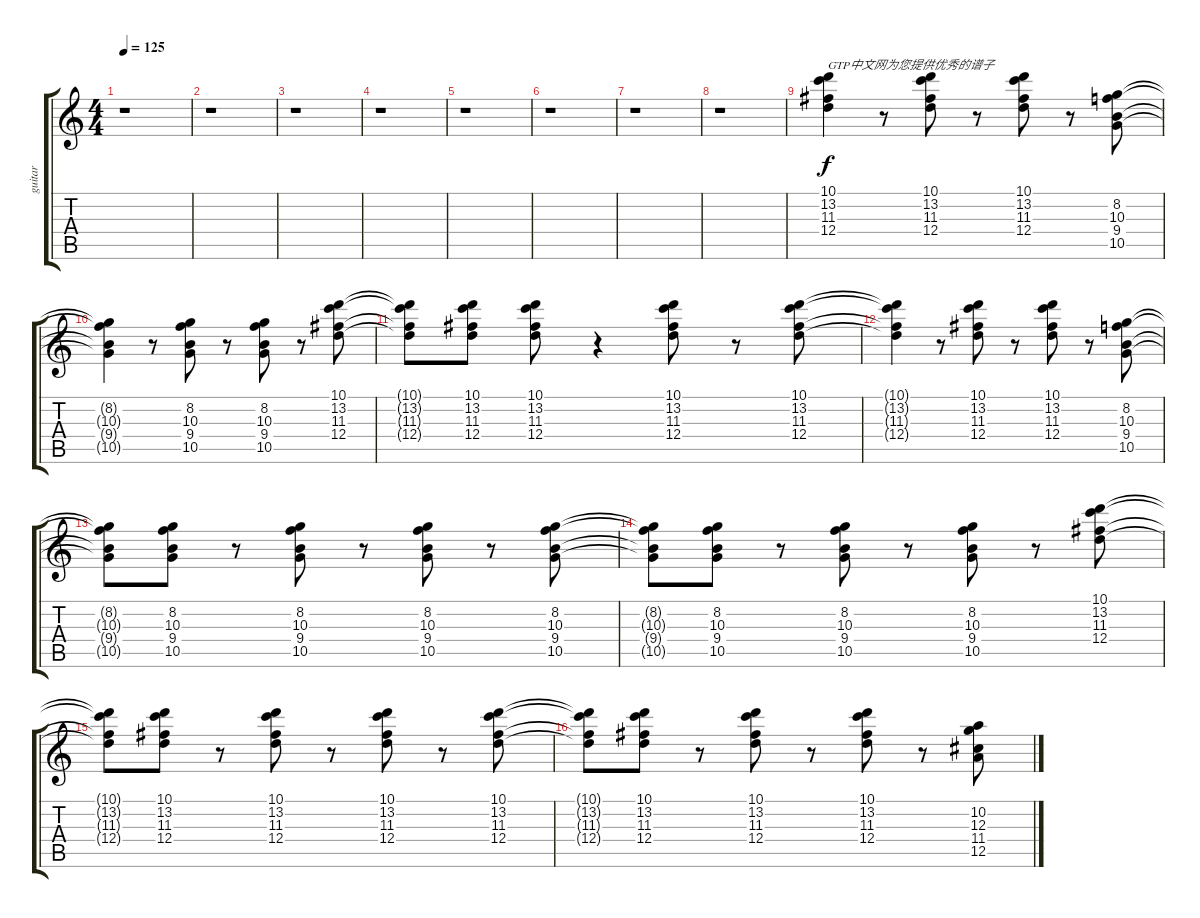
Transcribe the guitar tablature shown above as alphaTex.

\track ("guitar" "guitar") {instrument electricguitarjazz}
\staff {score tabs}
\tuning (E4 B3 G3 D3 A2 E2) {hide}
\ts (4 4)
\tempo 125
\clef g2
\ks c
r.1{dy f instrument electricguitarjazz} |
r.1 |
r.1 |
r.1 |
r.1 |
r.1 |
r.1 |
r.1 |
(10.1 13.2 11.3 12.4).4{txt "GTP中文网为您提供优秀的谱子"} r.8 (10.1 13.2 11.3 12.4).8 r.8 (10.1 13.2 11.3 12.4).8 r.8 (8.2 10.3 9.4 10.5).8 |
(8.2{t} 10.3{t} 9.4{t} 10.5{t}).4 r.8 (8.2 10.3 9.4 10.5).8 r.8 (8.2 10.3 9.4 10.5).8 r.8 (10.1 13.2 11.3 12.4).8 |
(10.1{t} 13.2{t} 11.3{t} 12.4{t}).8 (10.1 13.2 11.3 12.4).8 (10.1 13.2 11.3 12.4).8 r.4 (10.1 13.2 11.3 12.4).8 r.8 (10.1 13.2 11.3 12.4).8 |
(10.1{t} 13.2{t} 11.3{t} 12.4{t}).4 r.8 (10.1 13.2 11.3 12.4).8 r.8 (10.1 13.2 11.3 12.4).8 r.8 (8.2 10.3 9.4 10.5).8 |
(8.2{t} 10.3{t} 9.4{t} 10.5{t}).8 (8.2 10.3 9.4 10.5).8 r.8 (8.2 10.3 9.4 10.5).8 r.8 (8.2 10.3 9.4 10.5).8 r.8 (8.2 10.3 9.4 10.5).8 |
(8.2{t} 10.3{t} 9.4{t} 10.5{t}).8 (8.2 10.3 9.4 10.5).8 r.8 (8.2 10.3 9.4 10.5).8 r.8 (8.2 10.3 9.4 10.5).8 r.8 (10.1 13.2 11.3 12.4).8 |
(10.1{t} 13.2{t} 11.3{t} 12.4{t}).8 (10.1 13.2 11.3 12.4).8 r.8 (10.1 13.2 11.3 12.4).8 r.8 (10.1 13.2 11.3 12.4).8 r.8 (10.1 13.2 11.3 12.4).8 |
(10.1{t} 13.2{t} 11.3{t} 12.4{t}).8 (10.1 13.2 11.3 12.4).8 r.8 (10.1 13.2 11.3 12.4).8 r.8 (10.1 13.2 11.3 12.4).8 r.8 (10.2 12.3 11.4 12.5).8
